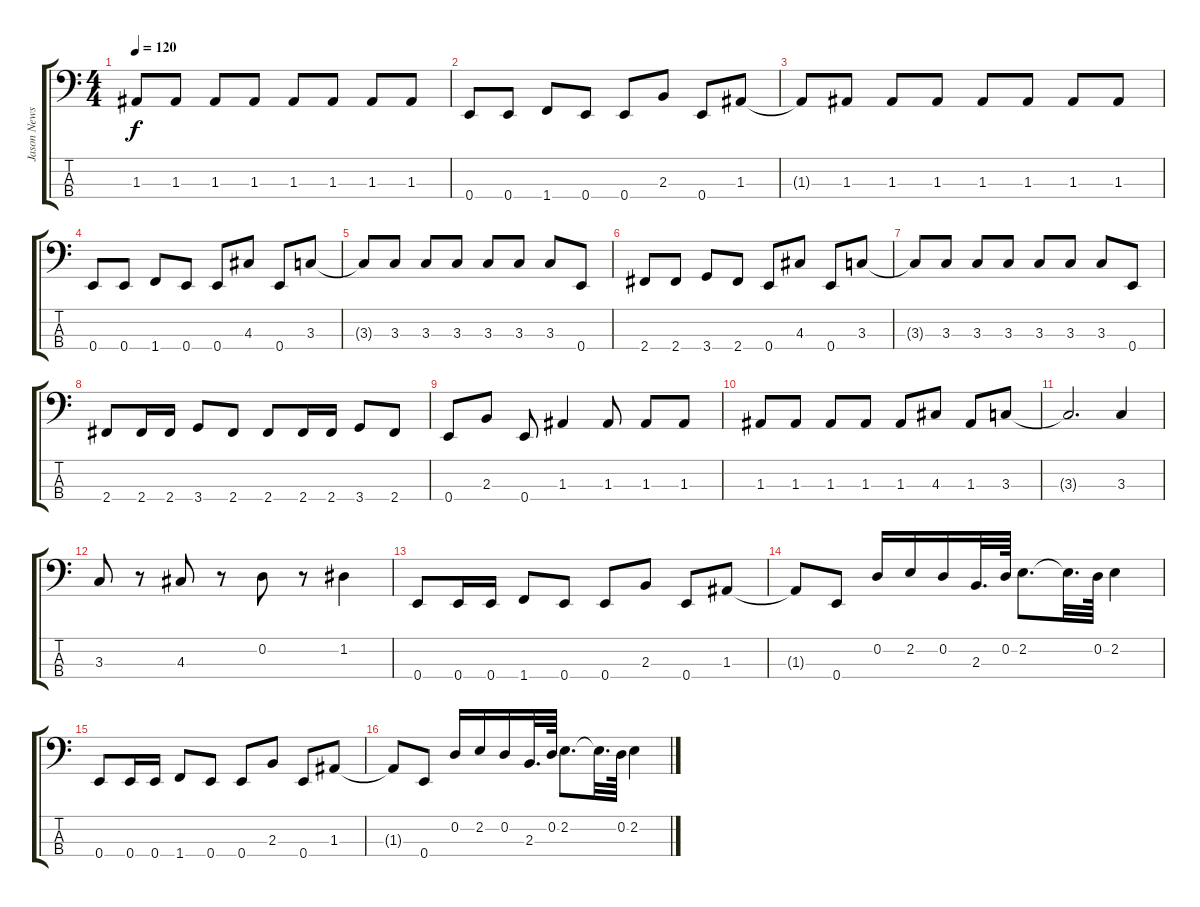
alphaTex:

\track ("Jason Newstead" "Jason News") {instrument electricbasspick}
\staff {score tabs}
\tuning (G2 D2 A1 E1) {hide}
\ts (4 4)
\tempo 120
\clef f4
\ks c
1.3{t}.8{dy f} 1.3.8 1.3.8 1.3.8 1.3.8 1.3.8 1.3.8 1.3.8 |
0.4.8 0.4.8 1.4.8 0.4.8 0.4.8 2.3.8 0.4.8 1.3.8 |
1.3{t}.8 1.3.8 1.3.8 1.3.8 1.3.8 1.3.8 1.3.8 1.3.8 |
0.4.8 0.4.8 1.4.8 0.4.8 0.4.8 4.3.8 0.4.8 3.3.8 |
3.3{t}.8 3.3.8 3.3.8 3.3.8 3.3.8 3.3.8 3.3.8 0.4.8 |
2.4.8 2.4.8 3.4.8 2.4.8 0.4.8 4.3.8 0.4.8 3.3.8 |
3.3{t}.8 3.3.8 3.3.8 3.3.8 3.3.8 3.3.8 3.3.8 0.4.8 |
2.4.8 2.4.16 2.4.16 3.4.8 2.4.8 2.4.8 2.4.16 2.4.16 3.4.8 2.4.8 |
0.4.8 2.3.8 0.4.8 1.3.4 1.3.8 1.3.8 1.3.8 |
1.3.8 1.3.8 1.3.8 1.3.8 1.3.8 4.3.8 1.3.8 3.3.8 |
3.3{t}.2{d} 3.3.4 |
3.3.8 r.8 4.3.8 r.8 0.2.8 r.8 1.2.4 |
0.4.8 0.4.16 0.4.16 1.4.8 0.4.8 0.4.8 2.3.8 0.4.8 1.3.8 |
1.3{t}.8 0.4.8 0.2.16 2.2.16 0.2.16 2.3.32{d} 0.2.64 2.2.8{d} 2.2{t}.32{d} 0.2.64 2.2.4 |
0.4.8 0.4.16 0.4.16 1.4.8 0.4.8 0.4.8 2.3.8 0.4.8 1.3.8 |
1.3{t}.8 0.4.8 0.2.16 2.2.16 0.2.16 2.3.32{d} 0.2.64 2.2.8{d} 2.2{t}.32{d} 0.2.64 2.2.4
